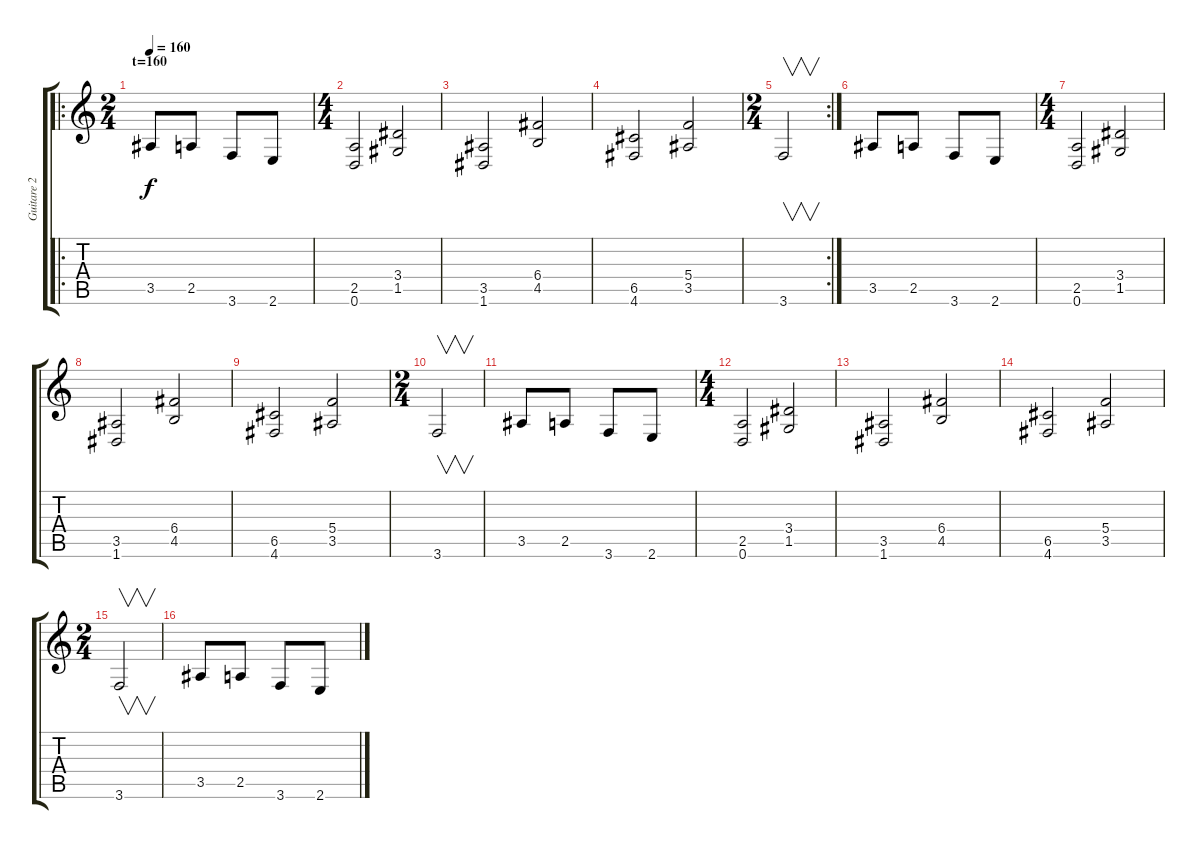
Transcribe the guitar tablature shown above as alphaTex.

\track ("Guitare 2 " "Guitare 2 ") {instrument distortionguitar}
\staff {score tabs}
\tuning (D4 A3 F3 C3 G2 D2) {hide}
\ro
\ts (2 4)
\section ("" "t=160")
\tempo 160
\clef g2
\ks c
3.5.8{dy f instrument distortionguitar} 2.5.8 3.6.8 2.6.8 |
\ts (4 4)
(2.5 0.6).2 (3.4 1.5).2 |
(3.5 1.6).2 (6.4 4.5).2 |
(6.5 4.6).2 (5.4 3.5).2 |
\rc 2
\ts (2 4)
3.6.2{v} |
3.5.8 2.5.8 3.6.8 2.6.8 |
\ts (4 4)
(2.5 0.6).2 (3.4 1.5).2 |
(3.5 1.6).2 (6.4 4.5).2 |
(6.5 4.6).2 (5.4 3.5).2 |
\ts (2 4)
3.6.2{v} |
3.5.8 2.5.8 3.6.8 2.6.8 |
\ts (4 4)
(2.5 0.6).2 (3.4 1.5).2 |
(3.5 1.6).2 (6.4 4.5).2 |
(6.5 4.6).2 (5.4 3.5).2 |
\ts (2 4)
3.6.2{v} |
3.5.8 2.5.8 3.6.8 2.6.8
